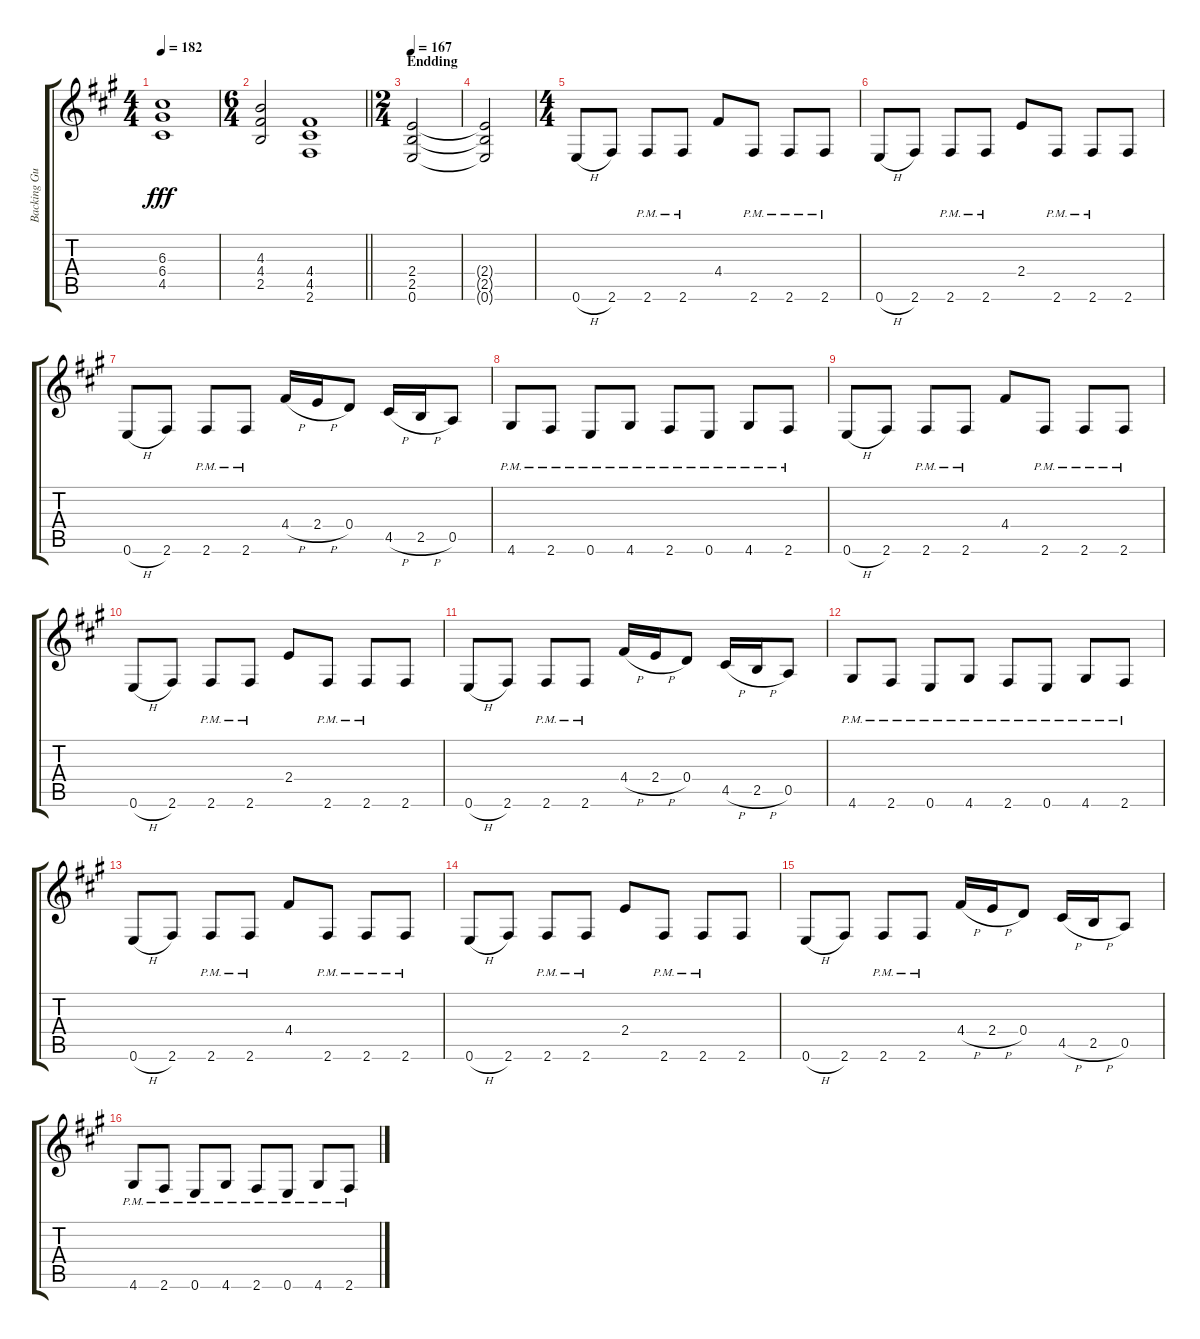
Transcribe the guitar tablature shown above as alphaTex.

\track ("Backing Guitar" "Backing Gu") {instrument overdrivenguitar}
\staff {score tabs}
\tuning (E4 B3 G3 D3 A2 E2) {hide}
\ts (4 4)
\tempo 182
\clef g2
\ks a
(6.3 6.4 4.5).1{dy fff} |
\ts (6 4)
\barLineRight lightlight
(4.3 4.4 2.5).2 (4.4 4.5 2.6).1 |
\ts (2 4)
\section ("" "Endding")
\tempo 167
(2.4 2.5 0.6).2 |
(2.4{t} 2.5{t} 0.6{t}).2 |
\ts (4 4)
0.6{h}.8 2.6.8 2.6{pm}.8 2.6{pm}.8 4.4.8 2.6{pm}.8 2.6{pm}.8 2.6{pm}.8 |
0.6{h}.8 2.6.8 2.6{pm}.8 2.6{pm}.8 2.4.8 2.6{pm}.8 2.6{pm}.8 2.6.8 |
0.6{h}.8 2.6.8 2.6{pm}.8 2.6{pm}.8 4.4{h}.16 2.4{h}.16 0.4.8 4.5{h}.16 2.5{h}.16 0.5.8 |
4.6{pm}.8 2.6{pm}.8 0.6{pm}.8 4.6{pm}.8 2.6{pm}.8 0.6{pm}.8 4.6{pm}.8 2.6{pm}.8 |
0.6{h}.8 2.6.8 2.6{pm}.8 2.6{pm}.8 4.4.8 2.6{pm}.8 2.6{pm}.8 2.6{pm}.8 |
0.6{h}.8 2.6.8 2.6{pm}.8 2.6{pm}.8 2.4.8 2.6{pm}.8 2.6{pm}.8 2.6.8 |
0.6{h}.8 2.6.8 2.6{pm}.8 2.6{pm}.8 4.4{h}.16 2.4{h}.16 0.4.8 4.5{h}.16 2.5{h}.16 0.5.8 |
4.6{pm}.8 2.6{pm}.8 0.6{pm}.8 4.6{pm}.8 2.6{pm}.8 0.6{pm}.8 4.6{pm}.8 2.6{pm}.8 |
0.6{h}.8 2.6.8 2.6{pm}.8 2.6{pm}.8 4.4.8 2.6{pm}.8 2.6{pm}.8 2.6{pm}.8 |
0.6{h}.8 2.6.8 2.6{pm}.8 2.6{pm}.8 2.4.8 2.6{pm}.8 2.6{pm}.8 2.6.8 |
0.6{h}.8 2.6.8 2.6{pm}.8 2.6{pm}.8 4.4{h}.16 2.4{h}.16 0.4.8 4.5{h}.16 2.5{h}.16 0.5.8 |
4.6{pm}.8 2.6{pm}.8 0.6{pm}.8 4.6{pm}.8 2.6{pm}.8 0.6{pm}.8 4.6{pm}.8 2.6{pm}.8
